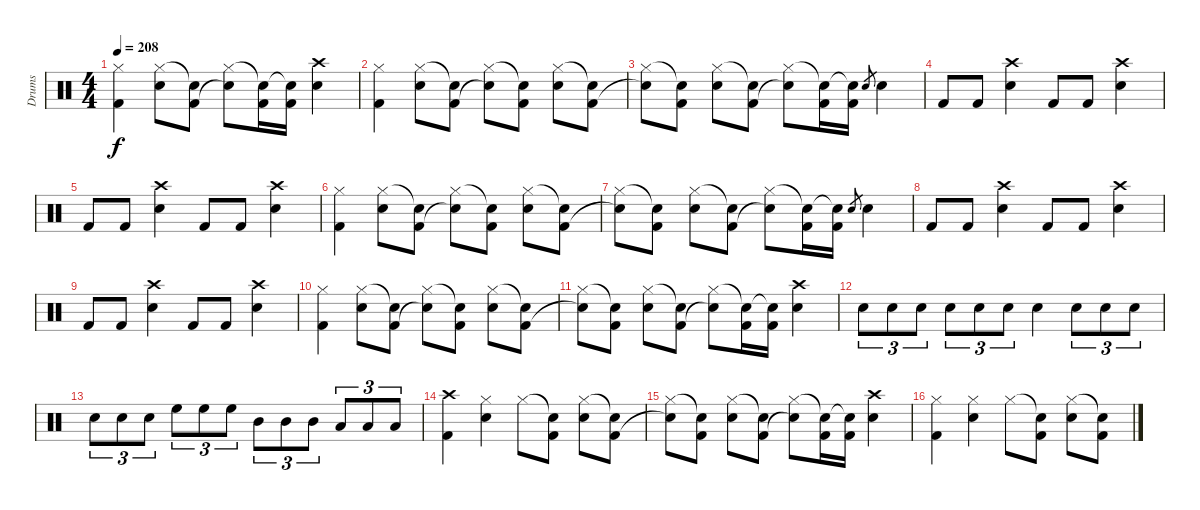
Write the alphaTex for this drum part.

\track ("Drums" "Drums") {instrument percussion}
\staff {score}
\articulation defaults
\ts (4 4)
\tempo 208
\clef neutral
\ks c
("Hi-Hat (closed)" "Kick (hit) 2").4{dy f} ("Hi-Hat (closed)" "Snare (hit) 2").8 ("Snare (hit)"{t} "Kick (hit) 2").8 ("Hi-Hat (closed)" "Snare (hit)"{t}).8 ("Snare (hit)"{t} "Kick (hit) 2").16 ("Snare (hit)"{t} "Kick (hit) 2").16 ("Crash high (hit)" "Snare (hit) 2").4 |
("Hi-Hat (closed)" "Kick (hit) 2").4 ("Hi-Hat (closed)" "Snare (hit) 2").8 ("Snare (hit)"{t} "Kick (hit) 2").8 ("Hi-Hat (closed)" "Snare (hit)"{t}).8 ("Snare (hit)"{t} "Kick (hit) 2").8 ("Hi-Hat (closed)" "Snare (hit) 2").8 ("Snare (hit)"{t} "Kick (hit) 2").8 |
("Hi-Hat (closed)" "Snare (hit)"{t}).8 ("Snare (hit)"{t} "Kick (hit) 2").8 ("Hi-Hat (closed)" "Snare (hit) 2").8 ("Snare (hit)"{t} "Kick (hit) 2").8 ("Hi-Hat (closed)" "Snare (hit)"{t}).8 ("Snare (hit)"{t} "Kick (hit) 2").16 ("Snare (hit)"{t} "Kick (hit) 2").16 "Snare (hit) 2".8{gr} "Snare (hit) 2".4 |
"Kick (hit) 2".8 "Kick (hit) 2".8 ("Crash high (hit)" "Snare (hit) 2").4 "Kick (hit) 2".8 "Kick (hit) 2".8 ("Crash high (hit)" "Snare (hit) 2").4 |
"Kick (hit) 2".8 "Kick (hit) 2".8 ("Crash high (hit)" "Snare (hit) 2").4 "Kick (hit) 2".8 "Kick (hit) 2".8 ("Crash high (hit)" "Snare (hit) 2").4 |
("Hi-Hat (closed)" "Kick (hit) 2").4 ("Hi-Hat (closed)" "Snare (hit) 2").8 ("Snare (hit)"{t} "Kick (hit) 2").8 ("Hi-Hat (closed)" "Snare (hit)"{t}).8 ("Snare (hit)"{t} "Kick (hit) 2").8 ("Hi-Hat (closed)" "Snare (hit) 2").8 ("Snare (hit)"{t} "Kick (hit) 2").8 |
("Hi-Hat (closed)" "Snare (hit)"{t}).8 ("Snare (hit)"{t} "Kick (hit) 2").8 ("Hi-Hat (closed)" "Snare (hit) 2").8 ("Snare (hit)"{t} "Kick (hit) 2").8 ("Hi-Hat (closed)" "Snare (hit)"{t}).8 ("Snare (hit)"{t} "Kick (hit) 2").16 ("Snare (hit)"{t} "Kick (hit) 2").16 "Snare (hit) 2".8{gr} "Snare (hit) 2".4 |
"Kick (hit) 2".8 "Kick (hit) 2".8 ("Crash high (hit)" "Snare (hit) 2").4 "Kick (hit) 2".8 "Kick (hit) 2".8 ("Crash high (hit)" "Snare (hit) 2").4 |
"Kick (hit) 2".8 "Kick (hit) 2".8 ("Crash high (hit)" "Snare (hit) 2").4 "Kick (hit) 2".8 "Kick (hit) 2".8 ("Crash high (hit)" "Snare (hit) 2").4 |
("Hi-Hat (closed)" "Kick (hit) 2").4 ("Hi-Hat (closed)" "Snare (hit) 2").8 ("Snare (hit)"{t} "Kick (hit) 2").8 ("Hi-Hat (closed)" "Snare (hit)"{t}).8 ("Snare (hit)"{t} "Kick (hit) 2").8 ("Hi-Hat (closed)" "Snare (hit) 2").8 ("Snare (hit)"{t} "Kick (hit) 2").8 |
("Hi-Hat (closed)" "Snare (hit)"{t}).8 ("Snare (hit)"{t} "Kick (hit) 2").8 ("Hi-Hat (closed)" "Snare (hit) 2").8 ("Snare (hit)"{t} "Kick (hit) 2").8 ("Hi-Hat (closed)" "Snare (hit)"{t}).8 ("Snare (hit)"{t} "Kick (hit) 2").16 ("Snare (hit)"{t} "Kick (hit) 2").16 ("Crash high (hit)" "Snare (hit) 2").4 |
"Snare (hit) 2".8{tu (3 2)} "Snare (hit) 2".8{tu (3 2)} "Snare (hit) 2".8{tu (3 2)} "Snare (hit) 2".8{tu (3 2)} "Snare (hit) 2".8{tu (3 2)} "Snare (hit) 2".8{tu (3 2)} "Snare (hit) 2".4 "Snare (hit) 2".8{tu (3 2)} "Snare (hit) 2".8{tu (3 2)} "Snare (hit) 2".8{tu (3 2)} |
"Snare (hit) 2".8{tu (3 2)} "Snare (hit) 2".8{tu (3 2)} "Snare (hit) 2".8{tu (3 2)} "High Floor Tom (hit)".8{tu (3 2)} "High Floor Tom (hit)".8{tu (3 2)} "High Floor Tom (hit)".8{tu (3 2)} "Mid Tom (hit)".8{tu (3 2)} "Mid Tom (hit)".8{tu (3 2)} "Mid Tom (hit)".8{tu (3 2)} "Low Tom (hit)".8{tu (3 2)} "Low Tom (hit)".8{tu (3 2)} "Low Tom (hit)".8{tu (3 2)} |
("Crash high (hit)" "Kick (hit) 2").4 ("Hi-Hat (closed)" "Snare (hit) 2").4 "Hi-Hat (closed)".8 ("Snare (hit)"{t} "Kick (hit) 2").8 ("Hi-Hat (closed)" "Snare (hit) 2").8 ("Snare (hit)"{t} "Kick (hit) 2").8 |
("Hi-Hat (closed)" "Snare (hit)"{t}).8 ("Snare (hit)"{t} "Kick (hit) 2").8 ("Hi-Hat (closed)" "Snare (hit) 2").8 ("Snare (hit)"{t} "Kick (hit) 2").8 ("Hi-Hat (closed)" "Snare (hit)"{t}).8 ("Snare (hit)"{t} "Kick (hit) 2").16 ("Snare (hit)"{t} "Kick (hit) 2").16 ("Crash high (hit)" "Snare (hit) 2").4 |
("Hi-Hat (closed)" "Kick (hit) 2").4 ("Hi-Hat (closed)" "Snare (hit) 2").4 "Hi-Hat (closed)".8 ("Snare (hit)"{t} "Kick (hit) 2").8 ("Hi-Hat (closed)" "Snare (hit) 2").8 ("Snare (hit)"{t} "Kick (hit) 2").8
